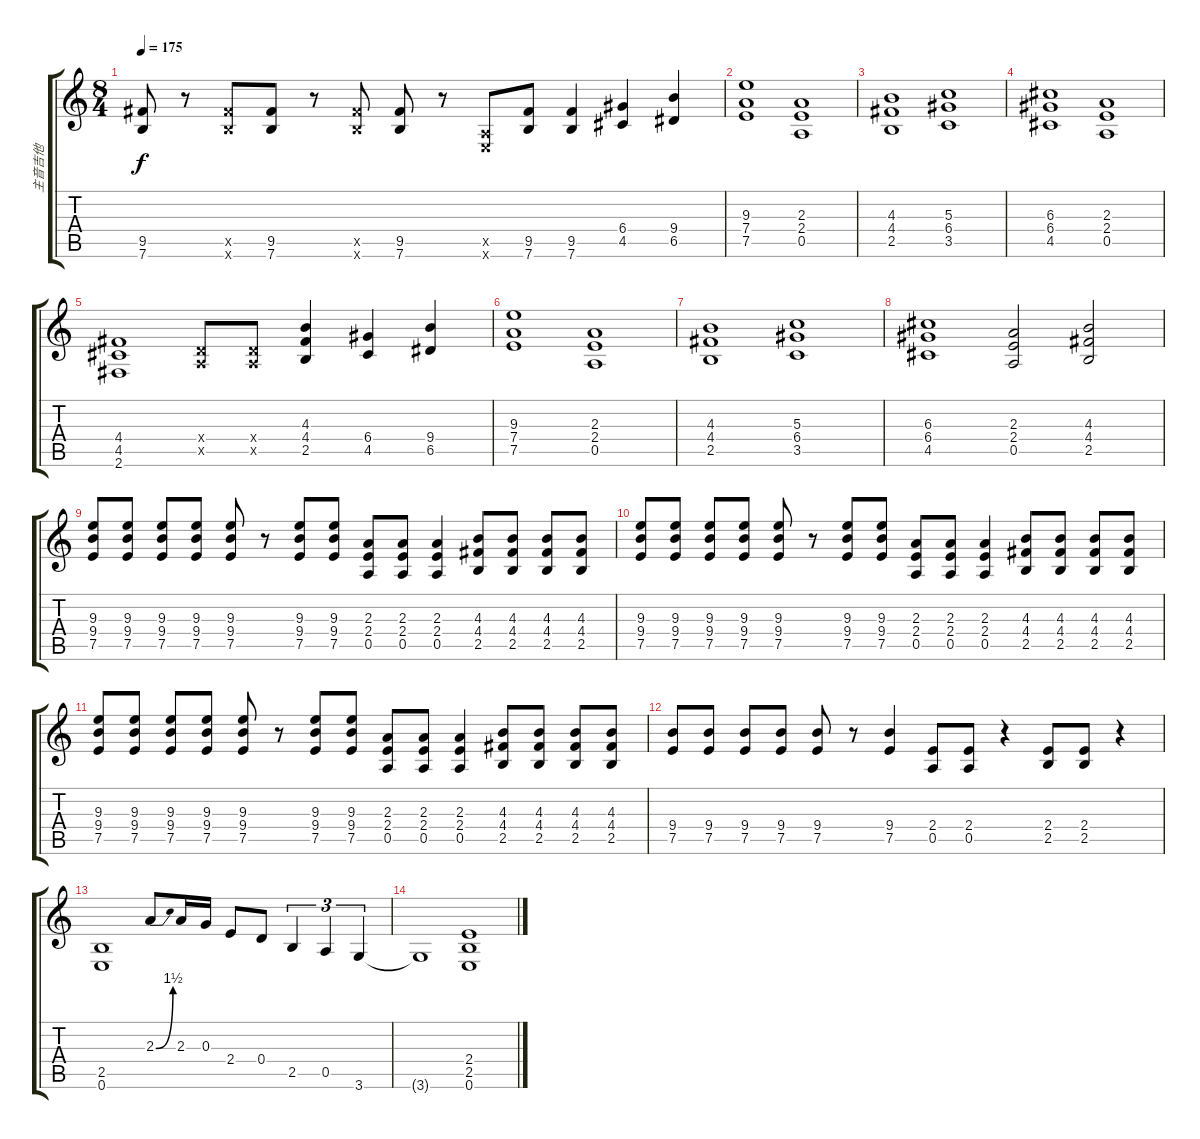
\track ("主音吉他" "主音吉他") {instrument overdrivenguitar}
\staff {score tabs}
\tuning (E4 B3 G3 D3 A2 E2) {hide}
\ts (8 4)
\tempo 175
\clef g2
\ks c
(9.5 7.6).8{dy f} r.8 (9.5{x} 7.6{x}).8 (9.5 7.6).8 r.8 (9.5{x} 7.6{x}).8 (9.5 7.6).8 r.8 (0.5{x} 0.6{x}).8 (9.5 7.6).8 (9.5 7.6).4 (6.4 4.5).4 (9.4 6.5).4 |
(9.3 7.4 7.5).1 (2.3 2.4 0.5).1 |
(4.3 4.4 2.5).1 (5.3 6.4 3.5).1 |
(6.3 6.4 4.5).1 (2.3 2.4 0.5).1 |
(4.4 4.5 2.6).1 (0.4{x} 0.5{x}).8 (0.4{x} 0.5{x}).8 (4.3 4.4 2.5).4 (6.4 4.5).4 (9.4 6.5).4 |
(9.3 7.4 7.5).1 (2.3 2.4 0.5).1 |
(4.3 4.4 2.5).1 (5.3 6.4 3.5).1 |
(6.3 6.4 4.5).1 (2.3 2.4 0.5).2 (4.3 4.4 2.5).2 |
(9.3 9.4 7.5).8 (9.3 9.4 7.5).8 (9.3 9.4 7.5).8 (9.3 9.4 7.5).8 (9.3 9.4 7.5).8 r.8 (9.3 9.4 7.5).8 (9.3 9.4 7.5).8 (2.3 2.4 0.5).8 (2.3 2.4 0.5).8 (2.3 2.4 0.5).4 (4.3 4.4 2.5).8 (4.3 4.4 2.5).8 (4.3 4.4 2.5).8 (4.3 4.4 2.5).8 |
(9.3 9.4 7.5).8 (9.3 9.4 7.5).8 (9.3 9.4 7.5).8 (9.3 9.4 7.5).8 (9.3 9.4 7.5).8 r.8 (9.3 9.4 7.5).8 (9.3 9.4 7.5).8 (2.3 2.4 0.5).8 (2.3 2.4 0.5).8 (2.3 2.4 0.5).4 (4.3 4.4 2.5).8 (4.3 4.4 2.5).8 (4.3 4.4 2.5).8 (4.3 4.4 2.5).8 |
(9.3 9.4 7.5).8 (9.3 9.4 7.5).8 (9.3 9.4 7.5).8 (9.3 9.4 7.5).8 (9.3 9.4 7.5).8 r.8 (9.3 9.4 7.5).8 (9.3 9.4 7.5).8 (2.3 2.4 0.5).8 (2.3 2.4 0.5).8 (2.3 2.4 0.5).4 (4.3 4.4 2.5).8 (4.3 4.4 2.5).8 (4.3 4.4 2.5).8 (4.3 4.4 2.5).8 |
(9.4 7.5).8 (9.4 7.5).8 (9.4 7.5).8 (9.4 7.5).8 (9.4 7.5).8 r.8 (9.4 7.5).4 (2.4 0.5).8 (2.4 0.5).8 r.4 (2.4 2.5).8 (2.4 2.5).8 r.4 |
(2.5 0.6).1 2.3{be (bend 0 0 60 6)}.8 2.3.16 0.3.16 2.4.8 0.4.8 2.5.4{tu (3 2)} 0.5.4{tu (3 2)} 3.6.4{tu (3 2)} |
3.6{t}.1 (2.4 2.5 0.6).1
